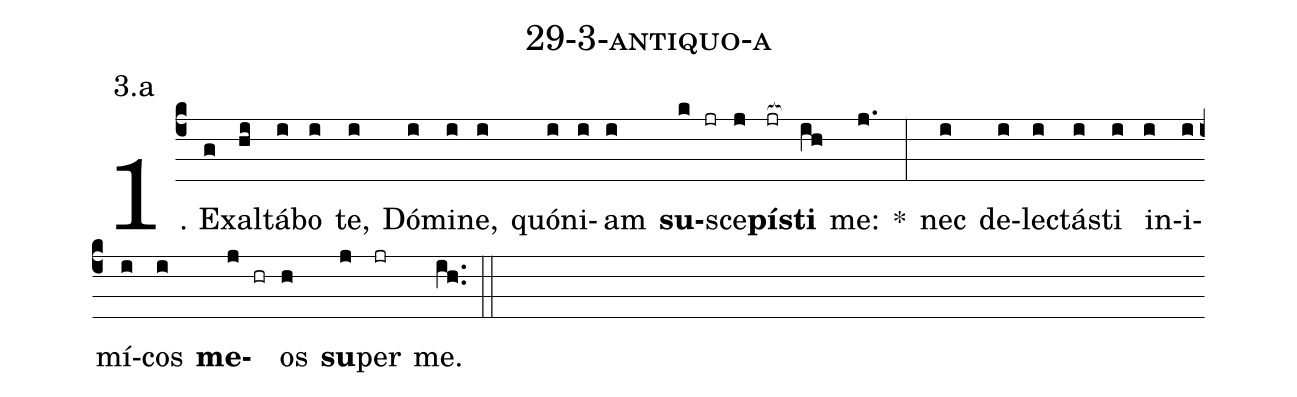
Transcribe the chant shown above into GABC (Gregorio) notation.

name: 29-3-antiquo-a;
annotation: 3.a;
%%
(c4)1. Ex(g)al(hi)tá(i)bo(i) te,(i) Dó(i)mi(i)ne,(i) quón(i)i(i)am(i) <b>su</b>(k jr)sce(j)<b>pís</b>(jr[ocb:1{])<b>ti</b>(ih[ocb:0}]) me:(j.) *(:) nec(i) de(i)lec(i)tás(i)ti(i) in(i)i(i)mí(i)cos(i) <b>me</b>(j hr)os(h) <b>su</b>(j)per(jr) me.(ih..) (::)
